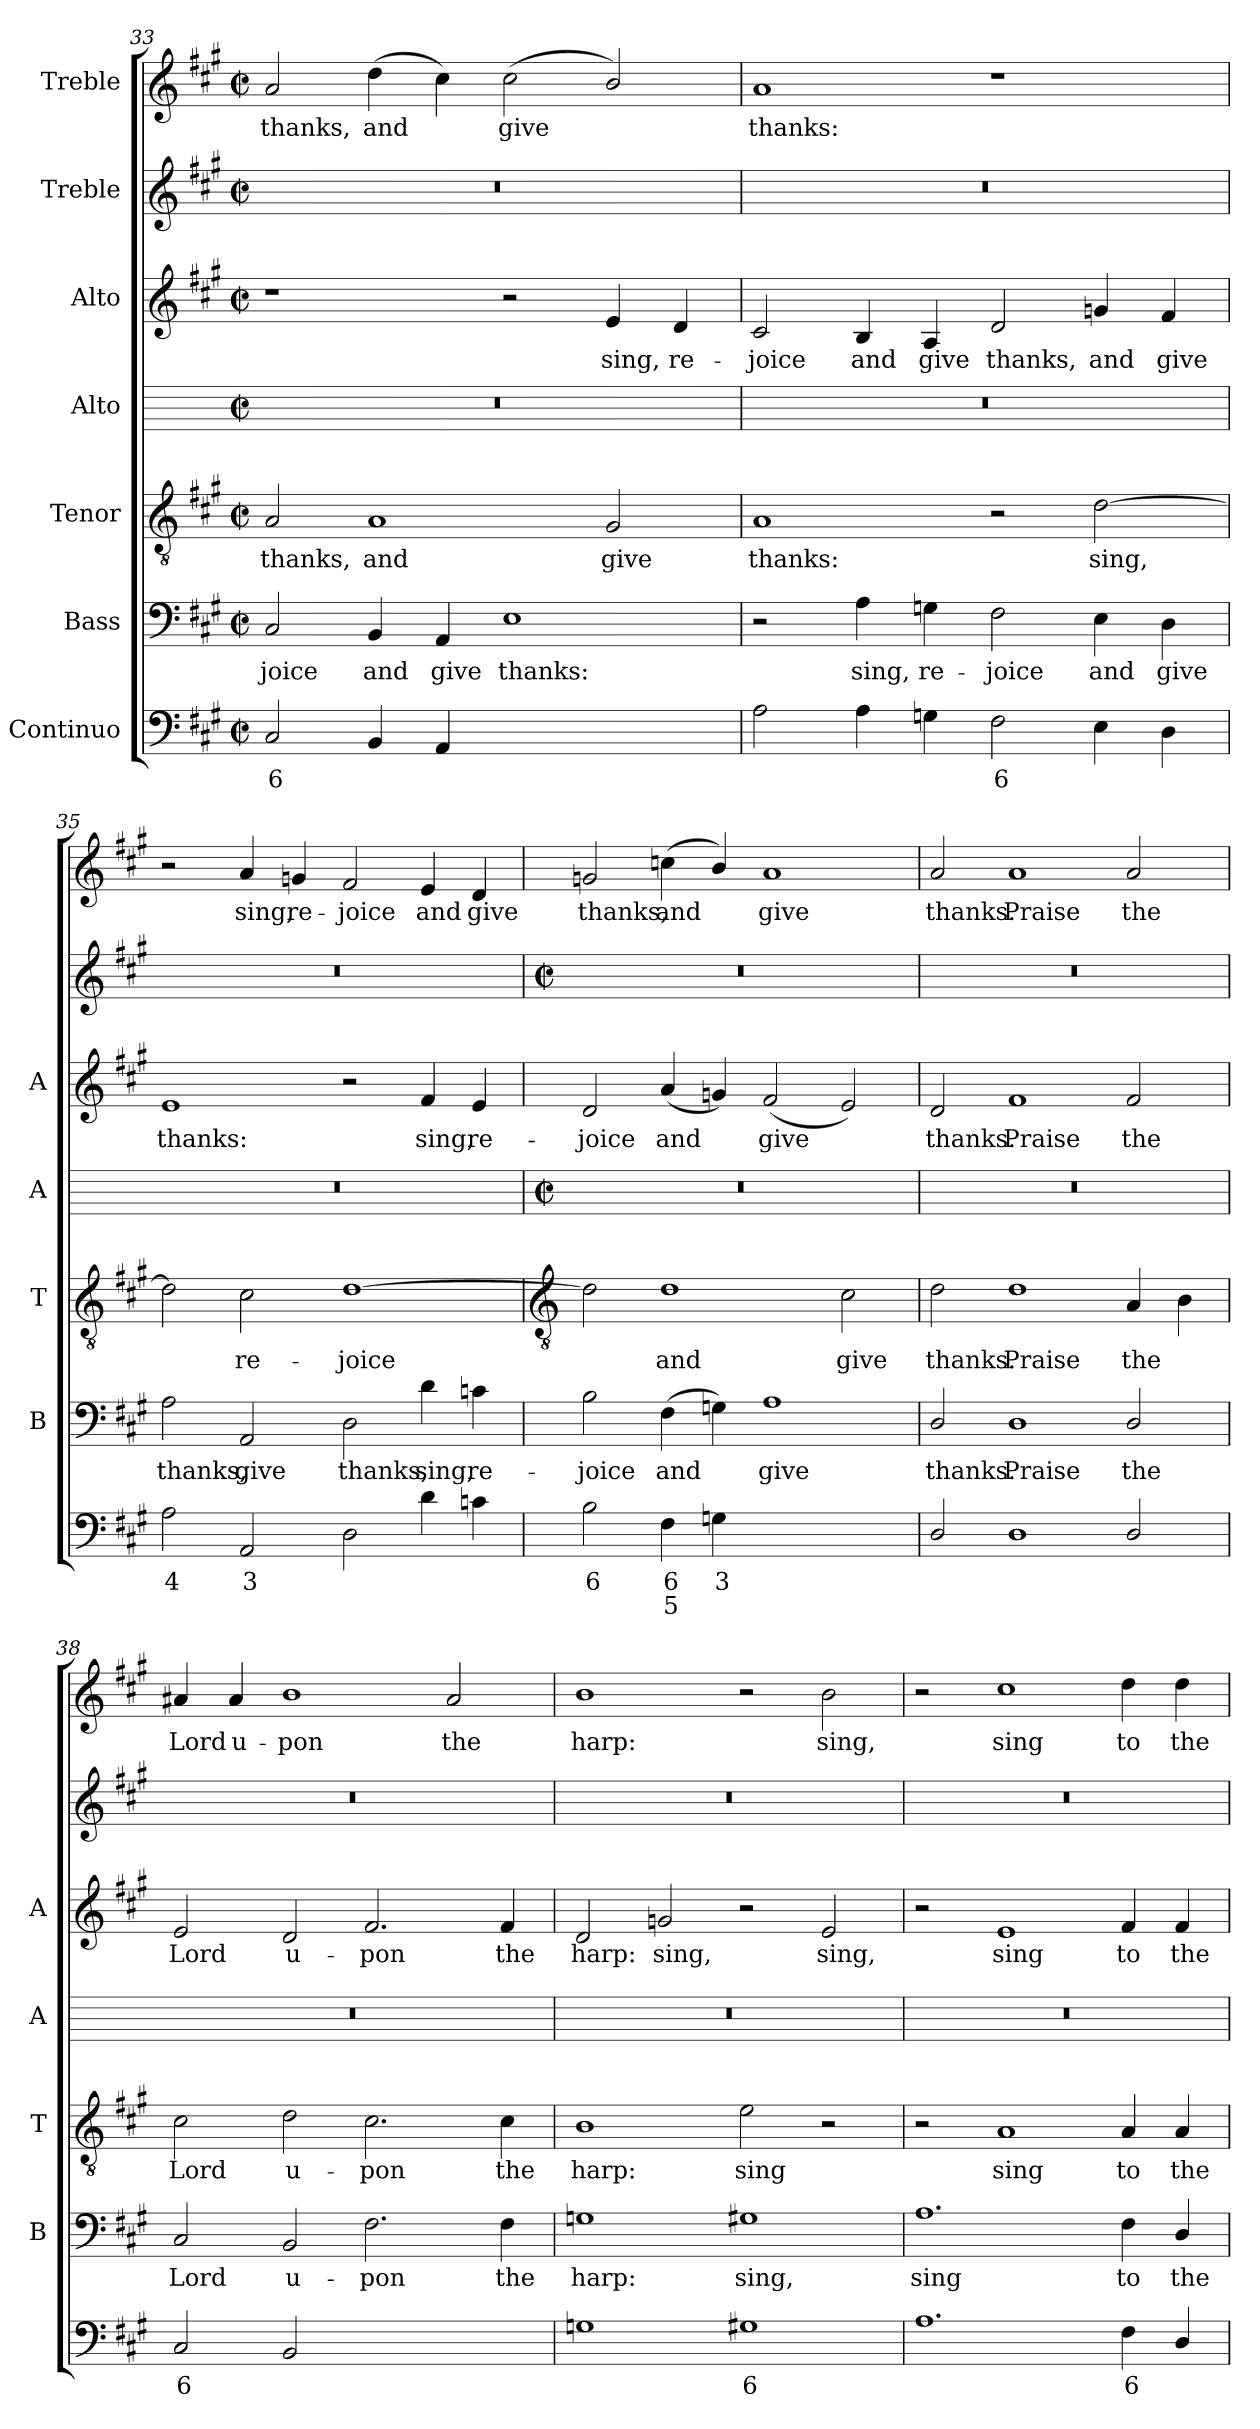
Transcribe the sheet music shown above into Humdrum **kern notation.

**kern	**text	**text	**kern	**text	**kern	**text	**kern	**kern	**text	**kern	**kern	**text
*part7	*part7	*part7	*part6	*part6	*part5	*part5	*part4	*part3	*part3	*part2	*part1	*part1
*staff7	*staff7	*staff7	*staff6	*staff6	*staff5	*staff5	*staff4	*staff3	*staff3	*staff2	*staff1	*staff1
*I"Continuo	*	*	*I"Bass	*	*I"Tenor	*	*I"Alto	*I"Alto	*	*I"Treble	*I"Treble	*
*	*	*	*I'B	*	*I'T	*	*I'A	*I'A	*	*	*	*
!!LO:LB:g=z
*clefF4	*	*	*clefF4	*	*clefGv2	*	*	*clefG2	*	*clefG2	*clefG2	*
*k[f#c#g#]	*	*	*k[f#c#g#]	*	*k[f#c#g#]	*	*	*k[f#c#g#]	*	*k[f#c#g#]	*k[f#c#g#]	*
*A:	*	*	*A:	*	*A:	*	*	*A:	*	*A:	*A:	*
*M4/2	*	*	*M4/2	*	*M4/2	*	*M4/2	*M4/2	*	*M4/2	*M4/2	*
*met(c|)	*	*	*met(c|)	*	*met(c|)	*	*met(c|)	*met(c|)	*	*met(c|)	*met(c|)	*
=33	=33	=33	=33	=33	=33	=33	=33	=33	=33	=33	=33	=33
!	!LO:LY:b	!	!	!LO:LY:b	!	!LO:LY:b	!	!	!	!	!	!LO:LY:b
2C#	6	.	2C#	-joice	2A	thanks,	0r	1r	.	0r	2a	thanks,
!	!	!	!	!LO:LY:b	!	!LO:LY:b	!	!	!	!	!	!LO:LY:b
4BB	.	.	4BB	and	1A	and	.	.	.	.	(>4dd	and
!	!	!	!	!LO:LY:b	!	!	!	!	!	!	!	!
4AA	.	.	4AA	give	.	.	.	.	.	.	4cc#)	.
!	!LO:LY:b	!LO:LY:b	!	!LO:LY:b	!	!	!	!	!	!	!	!LO:LY:b
[2Eyy	6	4	1E	thanks:	.	.	.	2r	.	.	(<2cc#	give
!	!LO:LY:b	!LO:LY:b	!	!	!	!LO:LY:b	!	!	!LO:LY:b	!	!	!
2Eyy]	5	3	.	.	2G#	give	.	4e	sing,	.	2b/)	.
!	!	!	!	!	!	!	!	!	!LO:LY:b	!	!	!
.	.	.	.	.	.	.	.	4d	re-	.	.	.
=34	=34	=34	=34	=34	=34	=34	=34	=34	=34	=34	=34	=34
!	!	!	!	!	!	!LO:LY:b	!	!	!LO:LY:b	!	!	!LO:LY:b
2A	.	.	2r	.	1A	thanks:	0r	2c#	-joice	0r	1a	thanks:
!	!	!	!	!LO:LY:b	!	!	!	!	!LO:LY:b	!	!	!
4A	.	.	4A	sing,	.	.	.	4B	and	.	.	.
!	!	!	!	!LO:LY:b	!	!	!	!	!LO:LY:b	!	!	!
4Gn	.	.	4Gn	re-	.	.	.	4A	give	.	.	.
!	!LO:LY:b	!	!	!LO:LY:b	!	!	!	!	!LO:LY:b	!	!	!
2F#	6	.	2F#	-joice	2r	.	.	2d	thanks,	.	1r	.
!	!	!	!	!LO:LY:b	!	!LO:LY:b	!	!	!LO:LY:b	!	!	!
4E	.	.	4E	and	[2d	sing,	.	4gn	and	.	.	.
!	!	!	!	!LO:LY:b	!	!	!	!	!LO:LY:b	!	!	!
4D	.	.	4D	give	.	.	.	4f#	give	.	.	.
=35	=35	=35	=35	=35	=35	=35	=35	=35	=35	=35	=35	=35
!	!LO:LY:b	!	!	!LO:LY:b	!	!	!	!	!LO:LY:b	!	!	!
2A	4	.	2A	thanks,	2d]	.	0r	1e	thanks:	0r	2r	.
!	!LO:LY:b	!	!	!LO:LY:b	!	!LO:LY:b	!	!	!	!	!	!LO:LY:b
2AA	3	.	2AA	give	2c#	re-	.	.	.	.	4a	sing,
!	!	!	!	!	!	!	!	!	!	!	!	!LO:LY:b
.	.	.	.	.	.	.	.	.	.	.	4gn	re-
!	!	!	!	!LO:LY:b	!	!LO:LY:b	!	!	!	!	!	!LO:LY:b
2D	.	.	2D	thanks,	[1d	-joice	.	2r	.	.	2f#	-joice
!	!	!	!	!LO:LY:b	!	!	!	!	!LO:LY:b	!	!	!LO:LY:b
4d	.	.	4d	sing,	.	.	.	4f#	sing,	.	4e	and
!	!	!	!	!LO:LY:b	!	!	!	!	!LO:LY:b	!	!	!LO:LY:b
4cn	.	.	4cn	re-	.	.	.	4e	re-	.	4d	give
!!LO:LB:g=z
=36	=36	=36	=36	=36	=36	=36	=36	=36	=36	=36	=36	=36
*	*	*	*	*	*clefGv2	*	*	*	*	*	*	*
*	*	*	*	*	*	*	*M4/2	*	*	*M4/2	*	*
*	*	*	*	*	*	*	*met(c|)	*	*	*met(c|)	*	*
!	!LO:LY:b	!	!	!LO:LY:b	!	!	!	!	!LO:LY:b	!	!	!LO:LY:b
2B	6	.	2B	-joice	2d]	.	0r	2d	-joice	0r	2gn	thanks,
!	!LO:LY:b	!LO:LY:b	!	!LO:LY:b	!	!LO:LY:b	!	!	!LO:LY:b	!	!	!LO:LY:b
4F#	6	5	(>4F#	and	1d	and	.	(<4a	and	.	(<4ccn	and
!	!LO:LY:b	!	!	!	!	!	!	!	!	!	!	!
4Gn	3	.	4Gn)	.	.	.	.	4gn)	.	.	4b/)	.
!	!LO:LY:b	!LO:LY:b	!	!LO:LY:b	!	!	!	!	!LO:LY:b	!	!	!LO:LY:b
[2Ayy	6	4	1A	give	.	.	.	(<2f#	give	.	1a	give
!	!LO:LY:b	!LO:LY:b	!	!	!	!LO:LY:b	!	!	!	!	!	!
2Ayy]	5	3	.	.	2c#	give	.	2e)	.	.	.	.
=37	=37	=37	=37	=37	=37	=37	=37	=37	=37	=37	=37	=37
!	!	!	!	!LO:LY:b	!	!LO:LY:b	!	!	!LO:LY:b	!	!	!LO:LY:b
2D/	.	.	2D/	thanks.	2d	thanks.	0r	2d	thanks.	0r	2a	thanks.
!	!	!	!	!LO:LY:b	!	!LO:LY:b	!	!	!LO:LY:b	!	!	!LO:LY:b
1D	.	.	1D	Praise	1d	Praise	.	1f#	Praise	.	1a	Praise
!	!	!	!	!LO:LY:b	!	!LO:LY:b	!	!	!LO:LY:b	!	!	!LO:LY:b
2D/	.	.	2D/	the	4A	the	.	2f#	the	.	2a	the
.	.	.	.	.	4B	.	.	.	.	.	.	.
=38	=38	=38	=38	=38	=38	=38	=38	=38	=38	=38	=38	=38
!	!LO:LY:b	!	!	!LO:LY:b	!	!LO:LY:b	!	!	!LO:LY:b	!	!	!LO:LY:b
2C#	6	.	2C#	Lord	2c#	Lord	0r	2e	Lord	0r	4a#X	Lord
!	!	!	!	!	!	!	!	!	!	!	!	!LO:LY:b
.	.	.	.	.	.	.	.	.	.	.	4a#	u-
!	!	!	!	!LO:LY:b	!	!LO:LY:b	!	!	!LO:LY:b	!	!	!LO:LY:b
2BB	.	.	2BB	u-	2d	u-	.	2d	u-	.	1b	-pon
!	!LO:LY:b	!	!	!LO:LY:b	!	!LO:LY:b	!	!	!LO:LY:b	!	!	!
[2F#yy	4	.	2.F#	-pon	2.c#	-pon	.	2.f#	-pon	.	.	.
!	!LO:LY:b	!	!	!	!	!	!	!	!	!	!	!LO:LY:b
2F#yy]	3	.	.	.	.	.	.	.	.	.	2a#	the
!	!	!	!	!LO:LY:b	!	!LO:LY:b	!	!	!LO:LY:b	!	!	!
.	.	.	4F#	the	4c#	the	.	4f#	the	.	.	.
=39	=39	=39	=39	=39	=39	=39	=39	=39	=39	=39	=39	=39
!	!	!	!	!LO:LY:b	!	!LO:LY:b	!	!	!LO:LY:b	!	!	!LO:LY:b
1Gn	.	.	1Gn	harp:	1B	harp:	0r	2d	harp:	0r	1b	harp:
!	!	!	!	!	!	!	!	!	!LO:LY:b	!	!	!
.	.	.	.	.	.	.	.	2gn	sing,	.	.	.
!	!LO:LY:b	!	!	!LO:LY:b	!	!LO:LY:b	!	!	!	!	!	!
1G#X	6	.	1G#X	sing,	2e	sing	.	2r	.	.	2r	.
!	!	!	!	!	!	!	!	!	!LO:LY:b	!	!	!LO:LY:b
.	.	.	.	.	2r	.	.	2e	sing,	.	2b	sing,
=40	=40	=40	=40	=40	=40	=40	=40	=40	=40	=40	=40	=40
!	!	!	!	!LO:LY:b	!	!	!	!	!	!	!	!
1.A	.	.	1.A	sing	2r	.	0r	2r	.	0r	2r	.
!	!	!	!	!	!	!LO:LY:b	!	!	!LO:LY:b	!	!	!LO:LY:b
.	.	.	.	.	1A	sing	.	1e	sing	.	1cc#	sing
!	!LO:LY:b	!	!	!LO:LY:b	!	!LO:LY:b	!	!	!LO:LY:b	!	!	!LO:LY:b
4F#	6	.	4F#	to	4A	to	.	4f#	to	.	4dd	to
!	!	!	!	!LO:LY:b	!	!LO:LY:b	!	!	!LO:LY:b	!	!	!LO:LY:b
4D/	.	.	4D/	the	4A	the	.	4f#	the	.	4dd	the
=	=	=	=	=	=	=	=	=	=	=	=	=
*-	*-	*-	*-	*-	*-	*-	*-	*-	*-	*-	*-	*-
